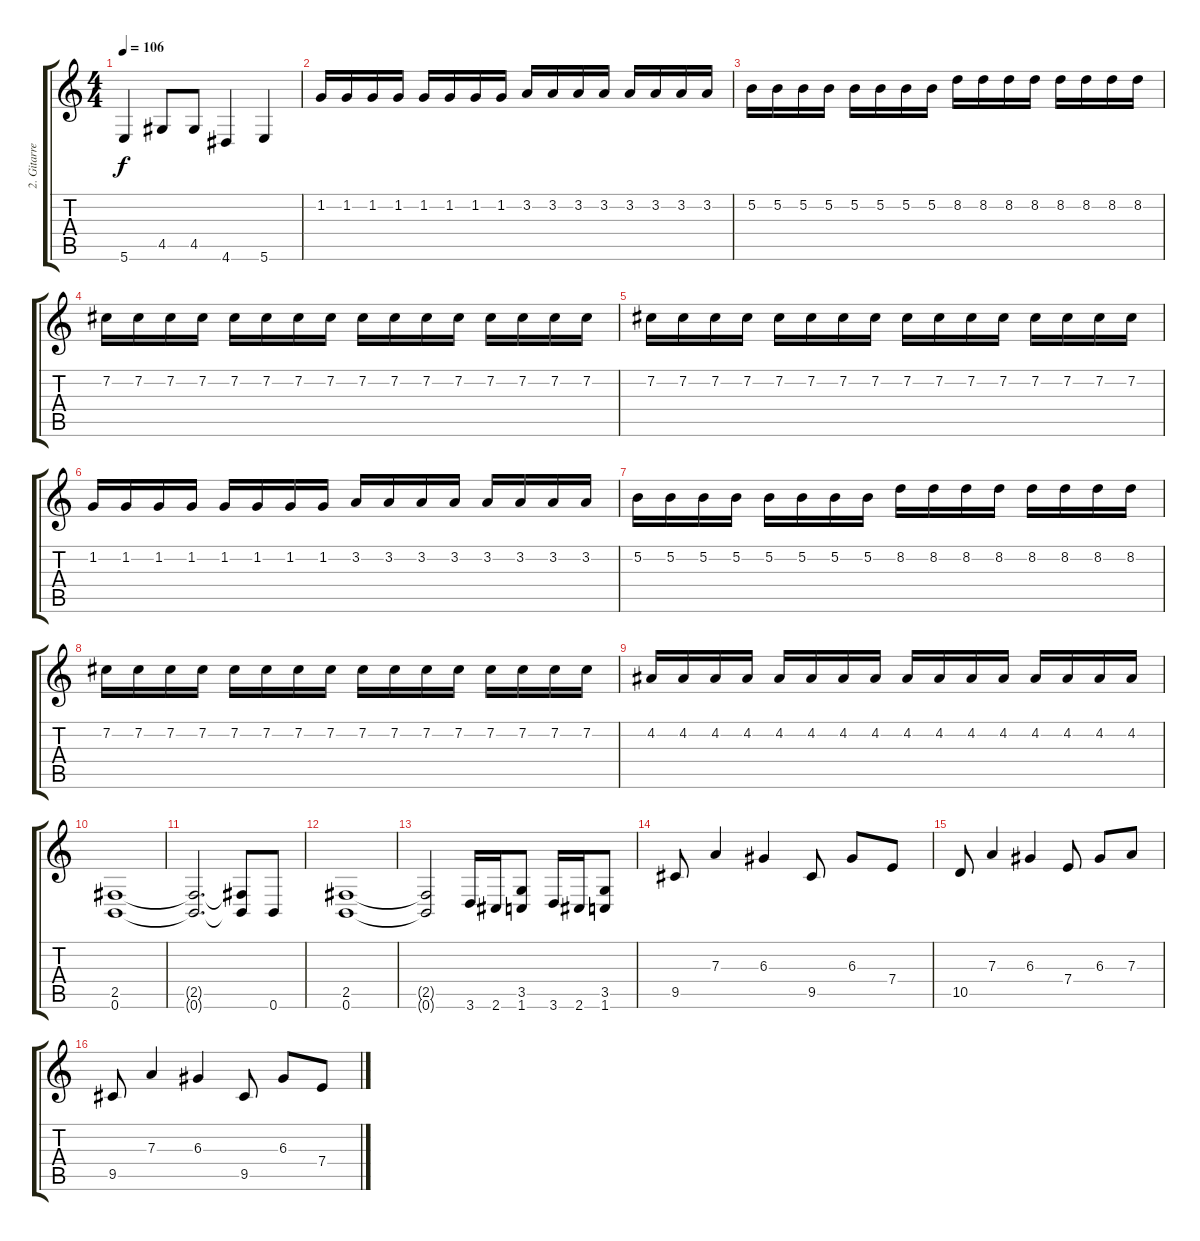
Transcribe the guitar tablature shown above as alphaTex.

\track ("2. Gitarre" "2. Gitarre") {instrument overdrivenguitar}
\staff {score tabs}
\tuning (B3 Gb3 D3 A2 E2 B1) {hide}
\ts (4 4)
\tempo 106
\clef g2
\ks c
5.6.4{dy f} 4.5.8 4.5.8 4.6.4 5.6.4 |
1.2.16 1.2.16 1.2.16 1.2.16 1.2.16 1.2.16 1.2.16 1.2.16 3.2.16 3.2.16 3.2.16 3.2.16 3.2.16 3.2.16 3.2.16 3.2.16 |
5.2.16 5.2.16 5.2.16 5.2.16 5.2.16 5.2.16 5.2.16 5.2.16 8.2.16 8.2.16 8.2.16 8.2.16 8.2.16 8.2.16 8.2.16 8.2.16 |
7.2.16 7.2.16 7.2.16 7.2.16 7.2.16 7.2.16 7.2.16 7.2.16 7.2.16 7.2.16 7.2.16 7.2.16 7.2.16 7.2.16 7.2.16 7.2.16 |
7.2.16 7.2.16 7.2.16 7.2.16 7.2.16 7.2.16 7.2.16 7.2.16 7.2.16 7.2.16 7.2.16 7.2.16 7.2.16 7.2.16 7.2.16 7.2.16 |
1.2.16 1.2.16 1.2.16 1.2.16 1.2.16 1.2.16 1.2.16 1.2.16 3.2.16 3.2.16 3.2.16 3.2.16 3.2.16 3.2.16 3.2.16 3.2.16 |
5.2.16 5.2.16 5.2.16 5.2.16 5.2.16 5.2.16 5.2.16 5.2.16 8.2.16 8.2.16 8.2.16 8.2.16 8.2.16 8.2.16 8.2.16 8.2.16 |
7.2.16 7.2.16 7.2.16 7.2.16 7.2.16 7.2.16 7.2.16 7.2.16 7.2.16 7.2.16 7.2.16 7.2.16 7.2.16 7.2.16 7.2.16 7.2.16 |
4.2.16 4.2.16 4.2.16 4.2.16 4.2.16 4.2.16 4.2.16 4.2.16 4.2.16 4.2.16 4.2.16 4.2.16 4.2.16 4.2.16 4.2.16 4.2.16 |
(2.5 0.6).1 |
(2.5{t} 0.6{t}).2{d} (2.5{t} 0.6{t}).8 0.6.8 |
(2.5 0.6).1 |
(2.5{t} 0.6{t}).2 3.6.16 2.6.16 (3.5 1.6).8 3.6.16 2.6.16 (3.5 1.6).8 |
9.5.8 7.3.4 6.3.4 9.5.8 6.3.8 7.4.8 |
10.5.8 7.3.4 6.3.4 7.4.8 6.3.8 7.3.8 |
9.5.8 7.3.4 6.3.4 9.5.8 6.3.8 7.4.8
